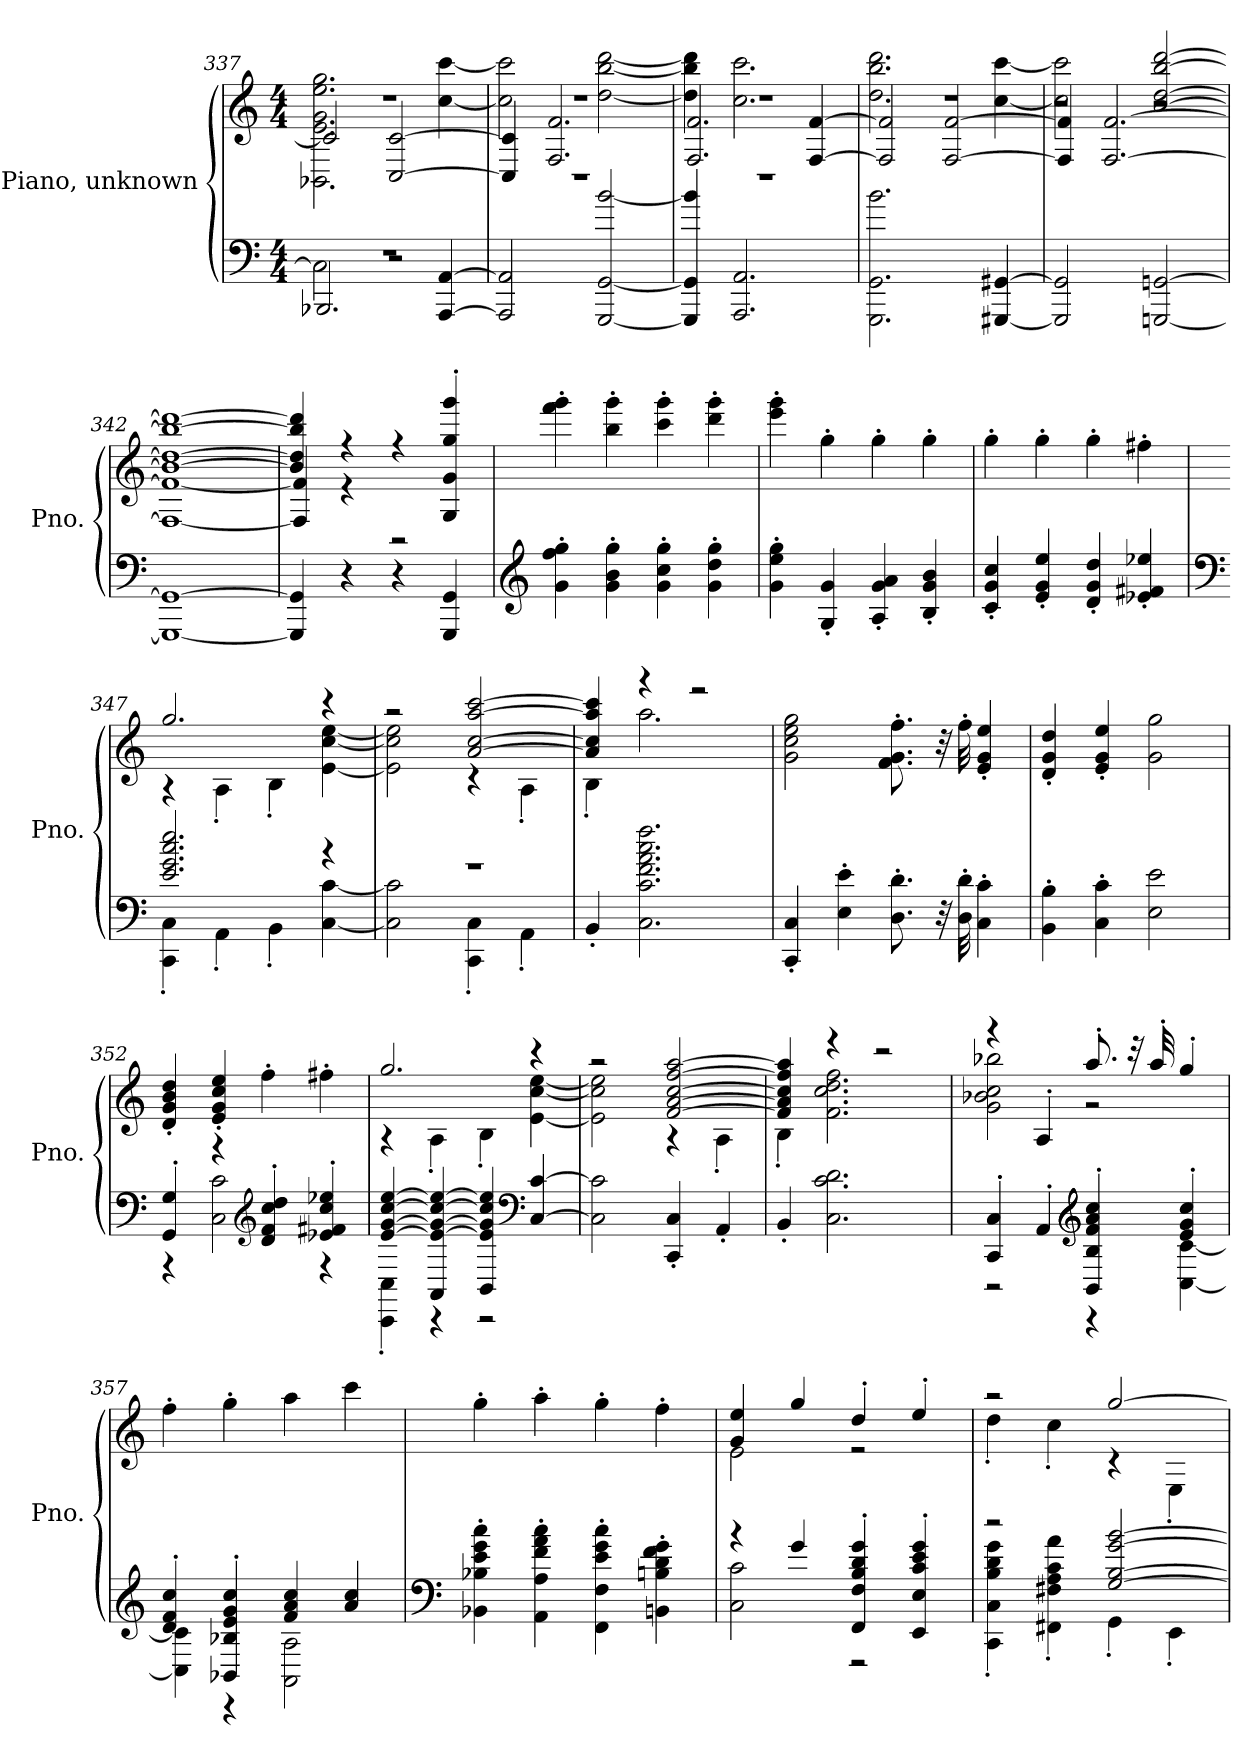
**kern	**kern
*part1	*part1
*staff2	*staff1
*I"Piano, unknown	*
*I'Pno.	*
*clefF4	*clefG2
*k[]	*k[]
*M4/4	*M4/4
=337	=337
*^	*^
*	*^	*	*^
1r	2C\]	2.BBB-X/	1r	2.BB-X\ 2.e\ 2.g\ 2.ee\ 2.gg\	2c/]
.	2r	.	.	.	[2C/ [2c/
.	.	[4AAA/ [4AA/	.	[4cc\ [4ccc\	.
*	*v	*v	*	*	*
=338	=338	=338	=338	=338
1r	2AAA/] 2AA/]	1r	2cc\] 2ccc\]	4C/] 4c/]
.	.	.	.	2.F/ 2.f/
.	[2GGG/ [2GG/ [2b/	.	[2dd\ [2bb\ [2ddd\	.
=339	=339	=339	=339	=339
1r	4GGG/] 4GG/] 4b/]	1r	4dd\] 4bb\] 4ddd\]	2.F/ 2.f/
.	2.AAA/ 2.AA/	.	2.cc\ 2.ccc\	.
.	.	.	.	[4F/ [4f/
*v	*v	*	*	*
=340	=340	=340	=340
2.GGG\ 2.GG\ 2.b\	1r	2.dd\ 2.bb\ 2.ddd\	2F/] 2f/]
.	.	.	[2F/ [2f/
[4GGG#X/ [4GG#X/	.	[4cc\ [4ccc\	.
=341	=341	=341	=341
2GGG#/] 2GG#/]	2r	2cc\] 2ccc\]	4F/] 4f/]
.	.	.	[2.F/ [2.f/
[2GGGn/ [2GGn/	[2b/ [2dd/ [2bb/ [2ddd/	2r	.
*	*	*v	*v
=342	=342	=342
1GGG_ 1GG_	1b_ 1dd_ 1bb_ 1ddd_	1F_ 1f_
=343	=343	=343
4GGG/] 4GG/]	4b/] 4dd/] 4bb/] 4ddd/]	4F/] 4f/]
4r	4r	4r
4r	4r	2r
4GGG/ 4GG/	4G/' 4g/' 4gg/' 4ggg/'	.
*	*v	*v
!!LO:LB:g=z
=344	=344
*clefG2	*
4g\' 4ff\' 4gg\'	4fff\' 4ggg\'
4g\' 4b\' 4gg\'	4bb\' 4ggg\'
4g\' 4cc\' 4gg\'	4ccc\' 4ggg\'
4g\' 4dd\' 4gg\'	4ddd\' 4ggg\'
=345	=345
4g\' 4ee\' 4gg\'	4eee\' 4ggg\'
4G/' 4g/'	4gg'\
4A/' 4g/' 4a/'	4gg'\
4B/' 4g/' 4b/'	4gg'\
=346	=346
4c/' 4g/' 4cc/'	4gg'\
4e/' 4g/' 4ee/'	4gg'\
4d/' 4g/' 4dd/'	4gg'\
4e-X/' 4f#X/' 4ee-X/'	4ff#X'\
=347	=347
*clefF4	*
*^	*^
2.e/ 2.g/ 2.cc/ 2.ee/	4CC\' 4C\'	2.gg/	4r
.	4AA'\	.	4A'\
.	4BB'\	.	4B'\
4r	[4C\ [4c\	4r	[4e\ [4cc\ [4ee\
=348	=348	=348	=348
1r	2C\] 2c\]	2r	2e\] 2cc\] 2ee\]
.	4CC\' 4C\'	[2a/ [2cc/ [2aa/ [2ccc/	4r
.	4AA'\	.	4A'\
*v	*v	*	*
=349	=349	=349
4BB'/	4a/] 4cc/] 4aa/] 4ccc/]	4B'\
2.C\ 2.c\ 2.f\ 2.a\ 2.cc\ 2.ff\	4r	2.aa\
.	2r	.
*	*v	*v
=350	=350
4CC/' 4C/'	2g\ 2cc\ 2ee\ 2gg\
4E\' 4e\'	.
8.D\' 8.d\'	8.f\' 8.g\' 8.ff\'
32r	32r
32D\' 32d\'	32ff'\
4C\' 4c\'	4e/' 4g/' 4ee/'
!!LO:PB:g=z
=351	=351
4BB\' 4B\'	4d/' 4g/' 4dd/'
4C\' 4c\'	4e/' 4g/' 4ee/'
2E\ 2e\	2g\ 2gg\
=352	=352
*^	*
4GG/' 4G/'	4r	4d/' 4g/' 4b/' 4dd/'
4r	2C\ 2c\	4e/' 4g/' 4cc/' 4ee/'
*clefG2	*	*
4d/' 4f/' 4cc/' 4dd/'	.	4ff'\
4e-X/' 4f#X/' 4cc/' 4ee-X/'	4r	4ff#X'\
=353	=353	=353
*	*	*^
[4e/ [4g/ [4cc/ [4ee/	4CC\' 4C\'	2.gg/	4r
4AA/ 4e/_ 4g/_ 4cc/_ 4ee/_	4r	.	4A'\
4BB/ 4e/] 4g/] 4cc/] 4ee/]	2r	.	4B'\
*clefF4	*	*	*
[4C/ [4c/	.	4r	[4e\ [4cc\ [4ee\
*v	*v	*	*
=354	=354	=354
2C\] 2c\]	2r	2e\] 2cc\] 2ee\]
4CC/' 4C/'	[2f/ [2a/ [2cc/ [2ff/ [2aa/	4r
4AA'/	.	4A'\
=355	=355	=355
4BB'/	4f/] 4a/] 4cc/] 4ff/] 4aa/]	4B'\
2.C\ 2.c\ 2.d\	4r	2.f\ 2.cc\ 2.dd\ 2.ff\
.	2r	.
=356	=356	=356
*^	*	*
4CC/' 4C/'	2r	4r	2g\ 2b-X\ 2cc\ 2bb-X\
4AA'/	.	4A'/	.
*clefG2	*	*	*
4BB/' 4B/' 4f/' 4a/' 4cc/'	4r	8.aa'/	2r
.	.	32r	.
.	.	32aa'/	.
4e/' 4g/' 4cc/'	[4C\ [4c\	4gg'/	.
*	*	*v	*v
!!LO:LB:g=z
=357	=357	=357
4d/' 4f/' 4cc/'	4C\] 4c\]	4ff'\
4BB-X/' 4B-X/' 4e/' 4g/' 4cc/'	4r	4gg'\
4f/ 4a/ 4cc/	2AA\ 2A\	4aa\
4a/ 4cc/	.	4ccc\
*v	*v	*
=358	=358
*clefF4	*
4BB-X\' 4B-X\' 4e\' 4g\' 4cc\'	4gg'\
4AA\' 4A\' 4f\' 4a\' 4cc\'	4aa'\
4FF\' 4F\' 4e\' 4g\' 4cc\'	4gg'\
4BBn\' 4Bn\' 4d\' 4f\' 4g\'	4ff'\
=359	=359
*^	*^
4r	2C\ 2c\	4g/ 4ee/	2e\
4g/	.	4gg/	.
4FF/' 4F/' 4B/' 4d/' 4g/'	2r	4dd'/	2r
4EE/' 4E/' 4c/' 4e/' 4g/'	.	4ee'/	.
=360	=360	=360	=360
2r	4CC\' 4C\' 4B\' 4d\' 4g\'	2r	4dd'\
.	4FF#X\' 4F#X\' 4A\' 4c\' 4a\'	.	4cc'\
[2G/ [2B/ [2g/ [2b/	4GG'\	[2gg/	4r
.	4EE'\	.	4E'\
*v	*v	*	*
*	*v	*v
=	=
*-	*-
